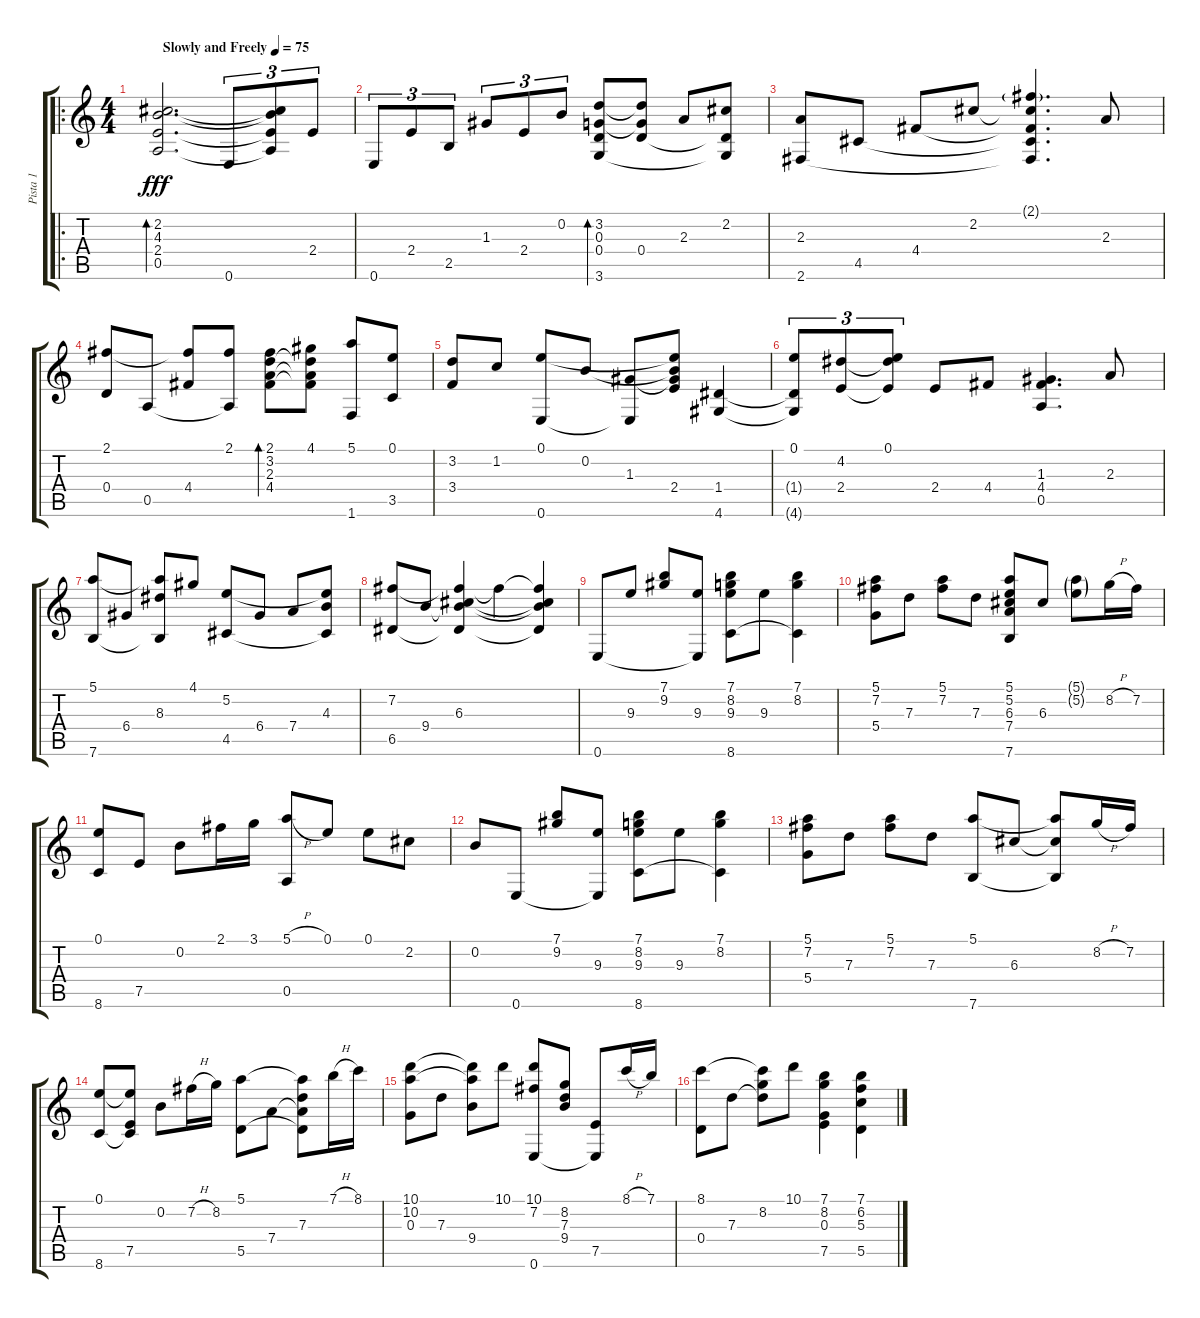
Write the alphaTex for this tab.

\track ("Pista 1" "Pista 1") {instrument acousticguitarsteel}
\staff {score tabs}
\tuning (E4 B3 G3 D3 A2 E2) {hide}
\ro
\ts (4 4)
\tempo (75 "Slowly and Freely")
\clef g2
\ks c
(2.2 4.3 2.4 0.5).2{d bd 240 dy fff instrument acousticguitarsteel} 0.6.8{tu (3 2)} (2.2{t} 4.3{t} 2.4{t} 0.5{t}).8{tu (3 2)} 2.4.8{tu (3 2)} |
0.6.8{tu (3 2)} 2.4.8{tu (3 2)} 2.5.8{tu (3 2)} 1.3.8{tu (3 2)} 2.4.8{tu (3 2)} 0.2.8{tu (3 2)} (3.2 0.3 0.4 3.6).8{bd 240} (3.2{t} 0.3{t} 0.4).8 2.3.8 (2.2 0.4{t} 3.6{t}).8 |
(2.3 2.6).8 4.5.8 4.4.8 2.2.8 (2.1{g} 2.2{t} 4.4{t} 4.5{t} 2.6{t}).4{d} 2.3.8 |
(2.1 0.4).8 0.5.8 (2.1{t} 4.4).8 (2.1 0.5{t}).8 (2.1 3.2 2.3 4.4).8{bd 240} (4.1 3.2{t} 2.3{t} 4.4{t}).8 (5.1 1.6).8 (0.1 3.5).8 |
(3.2 3.4).8 1.2.8 (0.1 0.6).8 0.2.8 (1.3 0.6{t}).8 (0.1{t} 0.2{t} 1.3{t} 2.4).8 (1.4 4.6).4 |
(0.1 1.4{t} 4.6{t}).8{tu (3 2)} (4.2 2.4).8{tu (3 2)} (0.1 4.2{t} 2.4{t}).8{tu (3 2)} 2.4.8 4.4.8 (1.3 4.4 0.5).4{d} 2.3.8 |
(5.1 7.6).8 6.4.8 (5.1{t} 8.3 7.6{t}).8 4.1.8 (5.2 4.5).8 6.4.8 7.4.8 (5.2{t} 4.3 4.5{t}).8 |
(7.2 6.5).8 9.4.8 (7.2{t} 6.3 9.4{t} 6.5{t}).4 7.2{t}.4 (7.2{t} 6.3{t} 9.4{t} 6.5{t}).4 |
0.6.8 9.3.8 (7.1 9.2).8 (9.3 0.6{t}).8 (7.1 8.2 9.3 8.6).8 9.3.8 (7.1 8.2 8.6{t}).4 |
(5.1 7.2 5.4).8 7.3.8 (5.1 7.2).8 7.3.8 (5.1 5.2 6.3 7.4 7.6).8 6.3.8 (5.1{g} 5.2{g}).8 8.2{h}.16 7.2.16 |
(0.1 8.6).8 7.5.8 0.2.8 2.1.16 3.1.16 (5.1{h} 0.5).8 0.1.8 0.1.8 2.2.8 |
0.2.8 0.6.8 (7.1 9.2).8 (9.3 0.6{t}).8 (7.1 8.2 9.3 8.6).8 9.3.8 (7.1 8.2 8.6{t}).4 |
(5.1 7.2 5.4).8 7.3.8 (5.1 7.2).8 7.3.8 (5.1 7.6).8 6.3.8 (5.1{t} 6.3{t} 7.6{t}).8 8.2{h}.16 7.2.16 |
(0.1 8.6).8 (0.1{t} 7.5 8.6{t}).8 0.2.8 7.2{h}.16 8.2.16 (5.1 5.5).8 7.4.8 (5.1{t} 7.3 7.4{t} 5.5{t}).8 7.1{h}.16 8.1.16 |
(10.1 10.2 0.3).8 7.3.8 (10.1{t} 10.2{t} 9.4).8 10.1.8 (10.1 7.2 0.6).8 (8.2 7.3 9.4).8 (7.5 0.6{t}).8 8.1{h}.16 7.1.16 |
(8.1 0.4).8 7.3.8 (8.1{t} 8.2 7.3{t}).8 10.1.8 (7.1 8.2 0.3 7.5).4 (7.1 6.2 5.3 5.5).4
